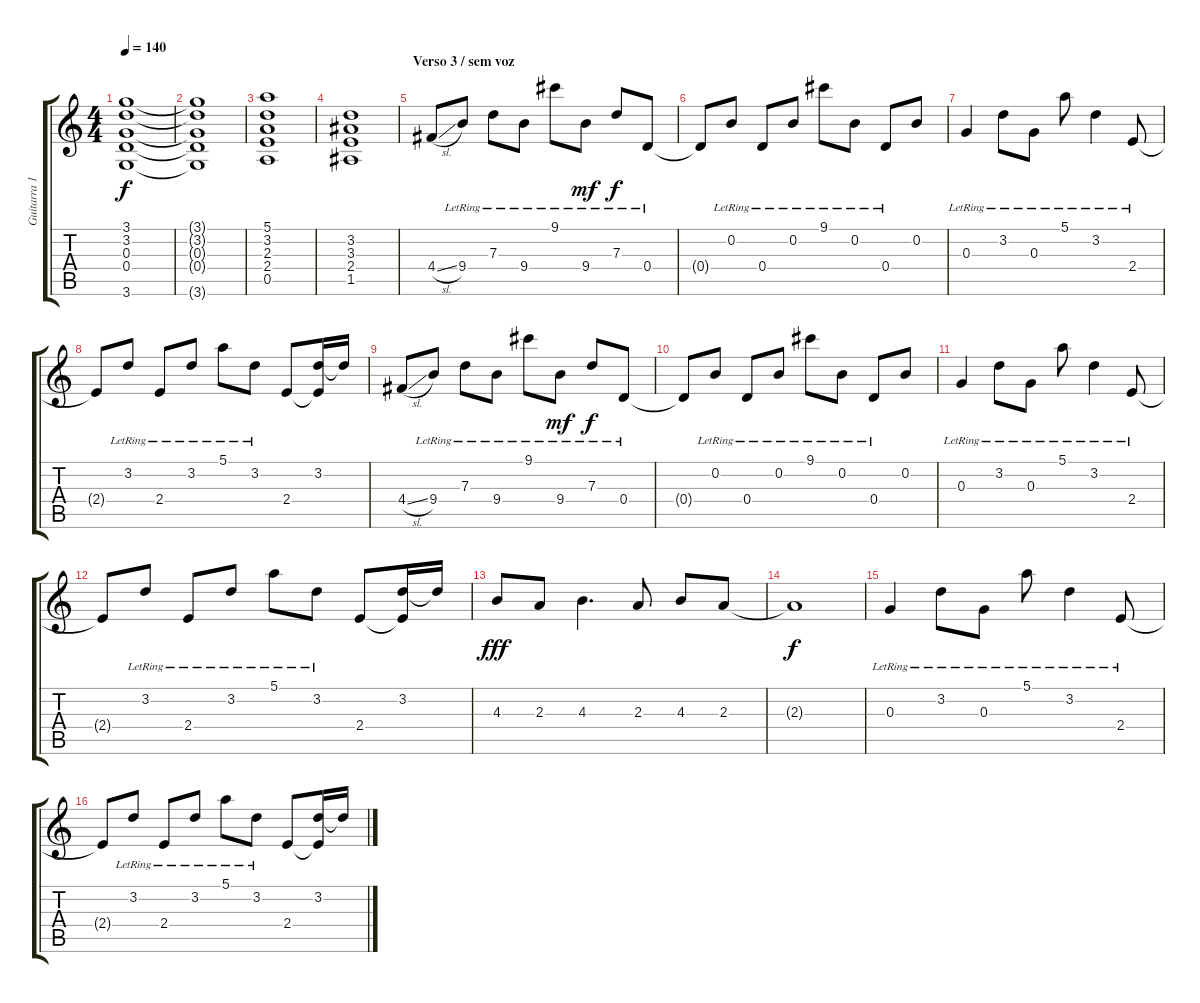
\track ("Guitarra 1" "Guitarra 1") {instrument electricguitarjazz}
\staff {score tabs}
\tuning (E4 B3 G3 D3 A2 E2) {hide}
\ts (4 4)
\tempo 140
\clef g2
\ks c
(3.1 3.2 0.3 0.4 3.6).1{dy f} |
(3.1{t} 3.2{t} 0.3{t} 0.4{t} 3.6{t}).1 |
(5.1 3.2 2.3 2.4 0.5).1 |
(3.2 3.3 2.4 1.5).1 |
\section ("" "Verso 3 / sem voz")
4.4{sl}.8{volume 13 instrument electricguitarjazz} 9.4{lr}.8 7.3{lr}.8 9.4{lr}.8 9.1{lr}.8 9.4{lr}.8{dy mf} 7.3{lr}.8{dy f} 0.4{lr}.8 |
0.4{t}.8 0.2{lr}.8 0.4{lr}.8 0.2{lr}.8 9.1{lr}.8 0.2{lr}.8 0.4{lr}.8 0.2.8 |
0.3{lr}.4 3.2{lr}.8 0.3{lr}.8 5.1{lr}.8 3.2{lr}.4 2.4{lr}.8 |
2.4{t}.8 3.2{lr}.8 2.4{lr}.8 3.2{lr}.8 5.1{lr}.8 3.2{lr}.8 2.4.8 (3.2 2.4{t}).16 3.2{t}.16 |
4.4{sl}.8 9.4{lr}.8 7.3{lr}.8 9.4{lr}.8 9.1{lr}.8 9.4{lr}.8{dy mf} 7.3{lr}.8{dy f} 0.4{lr}.8 |
0.4{t}.8 0.2{lr}.8 0.4{lr}.8 0.2{lr}.8 9.1{lr}.8 0.2{lr}.8 0.4{lr}.8 0.2.8 |
0.3{lr}.4 3.2{lr}.8 0.3{lr}.8 5.1{lr}.8 3.2{lr}.4 2.4{lr}.8 |
2.4{t}.8 3.2{lr}.8 2.4{lr}.8 3.2{lr}.8 5.1{lr}.8 3.2{lr}.8 2.4.8 (3.2 2.4{t}).16 3.2{t}.16 |
4.3.8{dy fff} 2.3.8 4.3.4{d} 2.3.8 4.3.8 2.3.8 |
2.3{t}.1{dy f} |
0.3{lr}.4 3.2{lr}.8 0.3{lr}.8 5.1{lr}.8 3.2{lr}.4 2.4{lr}.8 |
2.4{t}.8 3.2{lr}.8 2.4{lr}.8 3.2{lr}.8 5.1{lr}.8 3.2{lr}.8 2.4.8 (3.2 2.4{t}).16 3.2{t}.16
